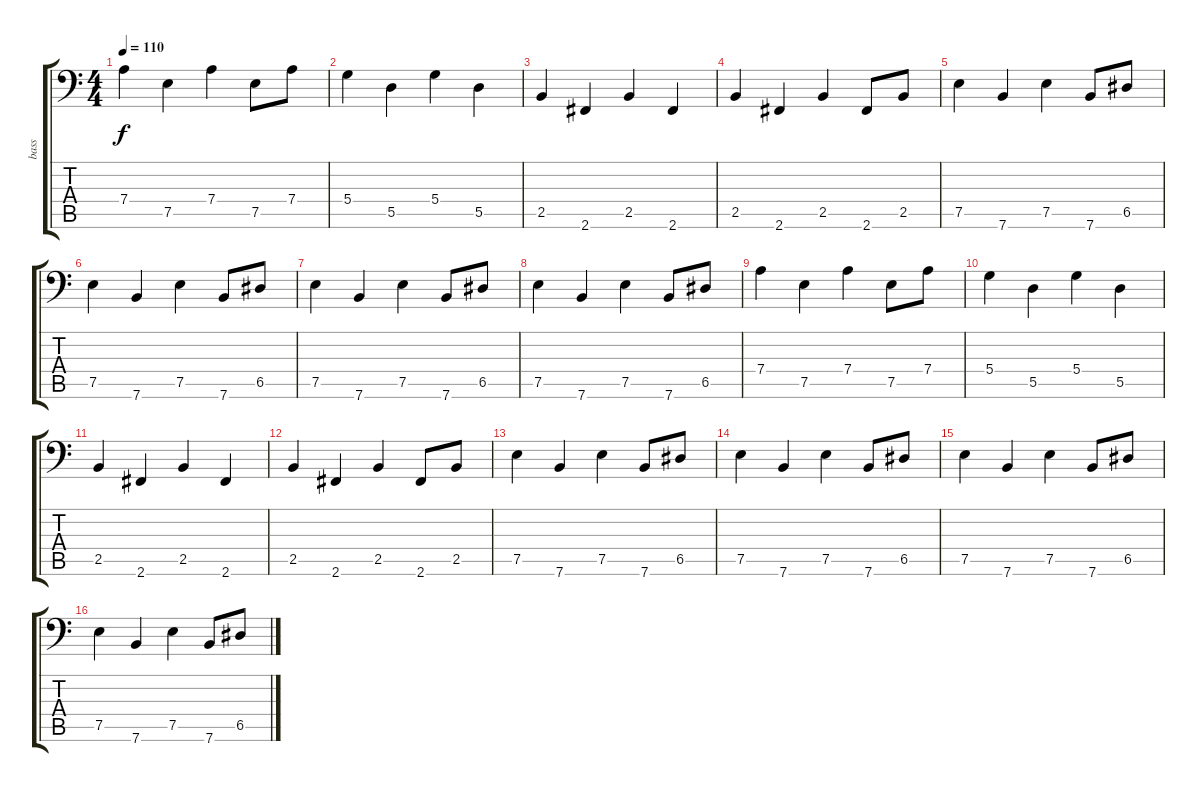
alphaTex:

\track ("bass" "bass") {instrument electricbasspick}
\staff {score tabs}
\tuning (E3 B2 G2 D2 A1 E1) {hide}
\ts (4 4)
\tempo 110
\clef f4
\ks c
7.4.4{dy f} 7.5.4 7.4.4 7.5.8 7.4.8 |
5.4.4 5.5.4 5.4.4 5.5.4 |
2.5.4 2.6.4 2.5.4 2.6.4 |
2.5.4 2.6.4 2.5.4 2.6.8 2.5.8 |
7.5.4 7.6.4 7.5.4 7.6.8 6.5.8 |
7.5.4 7.6.4 7.5.4 7.6.8 6.5.8 |
7.5.4 7.6.4 7.5.4 7.6.8 6.5.8 |
7.5.4 7.6.4 7.5.4 7.6.8 6.5.8 |
7.4.4 7.5.4 7.4.4 7.5.8 7.4.8 |
5.4.4 5.5.4 5.4.4 5.5.4 |
2.5.4 2.6.4 2.5.4 2.6.4 |
2.5.4 2.6.4 2.5.4 2.6.8 2.5.8 |
7.5.4 7.6.4 7.5.4 7.6.8 6.5.8 |
7.5.4 7.6.4 7.5.4 7.6.8 6.5.8 |
7.5.4 7.6.4 7.5.4 7.6.8 6.5.8 |
7.5.4 7.6.4 7.5.4 7.6.8 6.5.8
